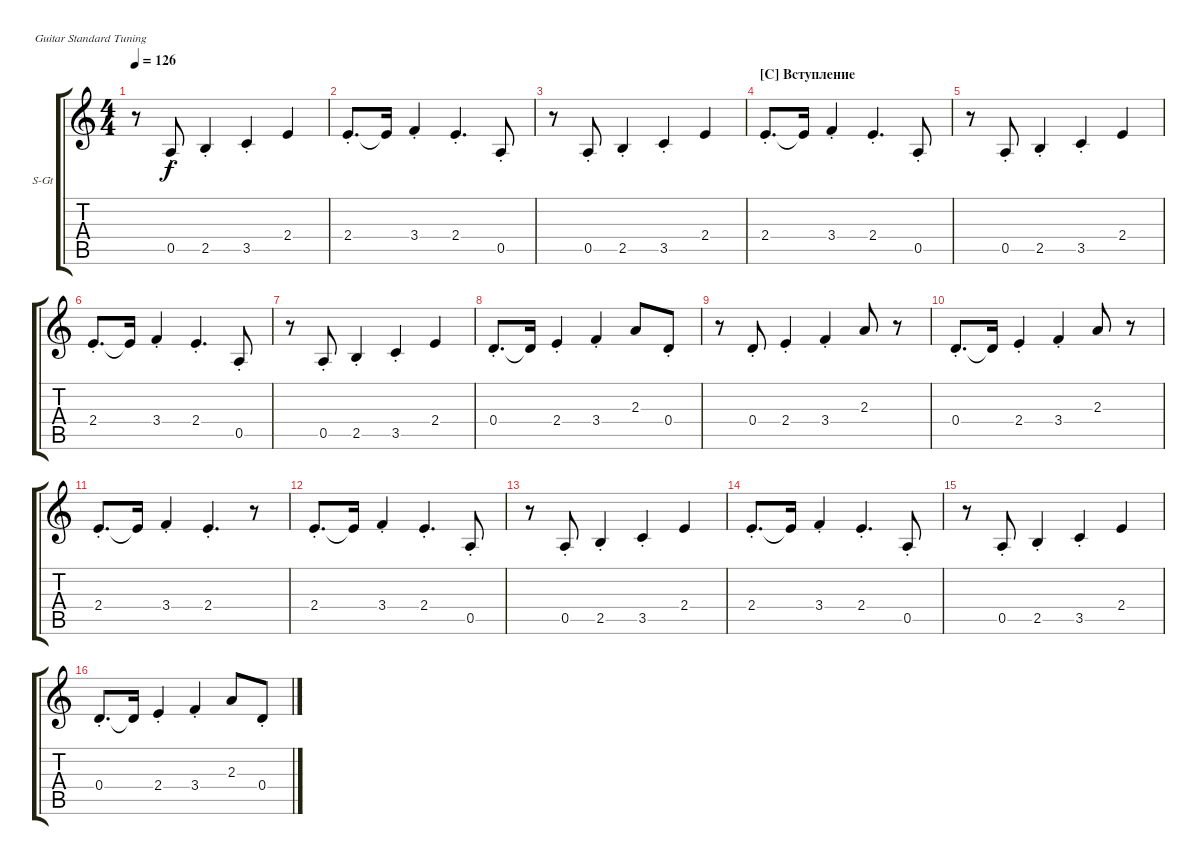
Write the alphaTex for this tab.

\defaultSystemsLayout 4
\bracketExtendMode groupsimilarinstruments
\firstSystemTrackNameOrientation horizontal
\otherSystemsTrackNameOrientation horizontal
\track ("В. Бутусов (гитара)" "S-Gt") {instrument acousticguitarsteel}
\staff {score tabs}
\tuning (E4 B3 G3 D3 A2 E2)
\ts (4 4)
\tempo 126
\clef g2
\ks c
r.8{dy f} 0.5{st}.8 2.5{st}.4 3.5{st}.4 2.4.4 |
2.4{st}.8{d} 2.4{t}.16 3.4{st}.4 2.4{st}.4{d} 0.5{st}.8 |
r.8 0.5{st}.8 2.5{st}.4 3.5{st}.4 2.4.4 |
\section ("C" "Вступление")
2.4{st}.8{d} 2.4{t}.16 3.4{st}.4 2.4{st}.4{d} 0.5{st}.8 |
r.8 0.5{st}.8 2.5{st}.4 3.5{st}.4 2.4.4 |
2.4{st}.8{d} 2.4{t}.16 3.4{st}.4 2.4{st}.4{d} 0.5{st}.8 |
r.8 0.5{st}.8 2.5{st}.4 3.5{st}.4 2.4.4 |
0.4{st}.8{d} 0.4{t}.16 2.4{st}.4 3.4{st}.4 2.3.8 0.4{st}.8 |
r.8 0.4{st}.8 2.4{st}.4 3.4{st}.4 2.3.8 r.8 |
0.4{st}.8{d} 0.4{t}.16 2.4{st}.4 3.4{st}.4 2.3.8 r.8 |
2.4{st}.8{d} 2.4{t}.16 3.4{st}.4 2.4{st}.4{d} r.8 |
2.4{st}.8{d} 2.4{t}.16 3.4{st}.4 2.4{st}.4{d} 0.5{st}.8 |
r.8 0.5{st}.8 2.5{st}.4 3.5{st}.4 2.4.4 |
2.4{st}.8{d} 2.4{t}.16 3.4{st}.4 2.4{st}.4{d} 0.5{st}.8 |
r.8 0.5{st}.8 2.5{st}.4 3.5{st}.4 2.4.4 |
0.4{st}.8{d} 0.4{t}.16 2.4{st}.4 3.4{st}.4 2.3.8 0.4{st}.8
